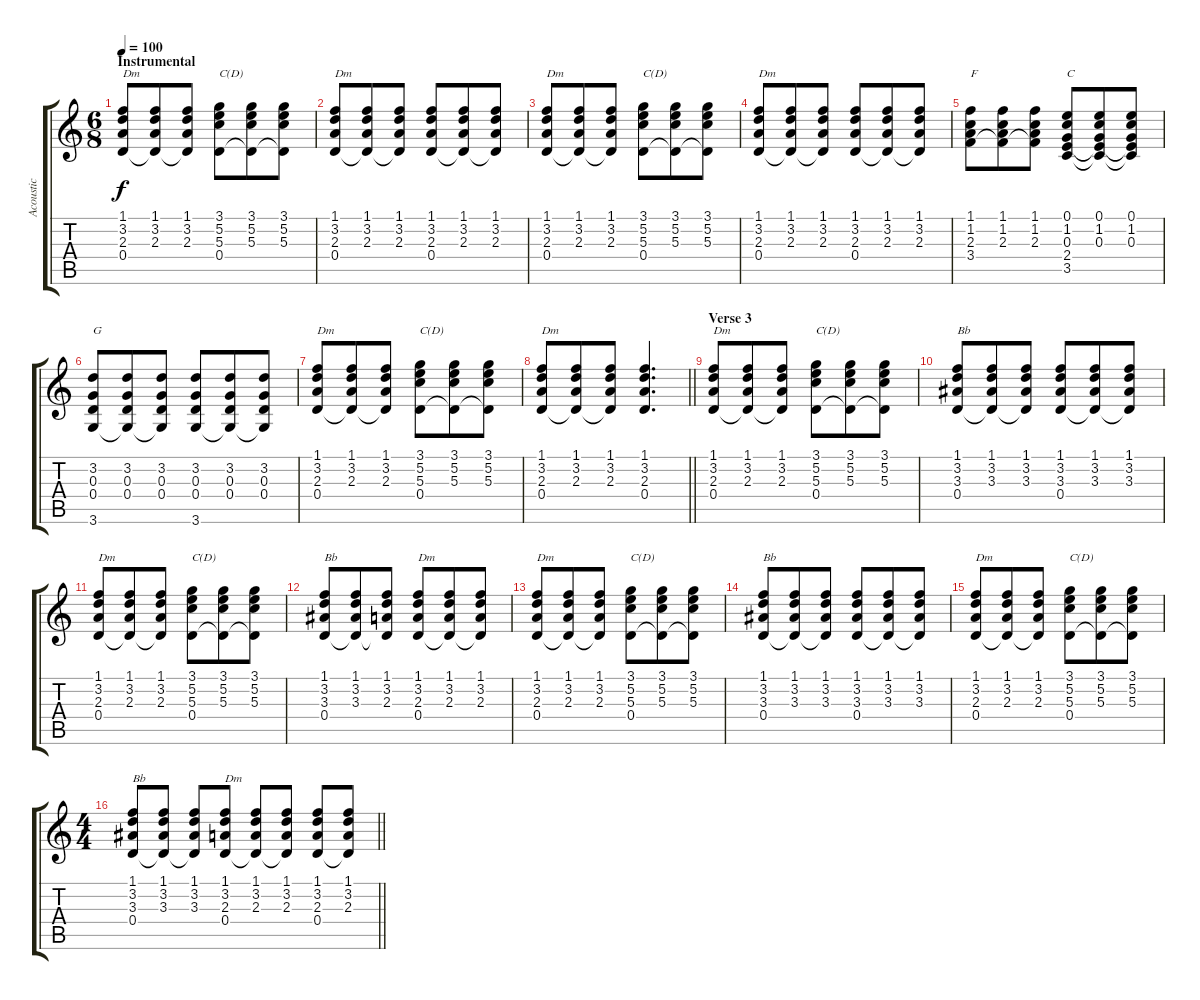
\track ("Acoustic" "Acoustic") {instrument acousticguitarsteel}
\staff {score tabs}
\tuning (E4 B3 G3 D3 A2 E2) {hide}
\ts (6 8)
\section ("" "Instrumental")
\tempo 100
\clef g2
\ks c
(1.1 3.2 2.3 0.4).8{txt "Dm" dy f} (1.1 3.2 2.3 0.4{t}).8 (1.1 3.2 2.3 0.4{t}).8 (3.1 5.2 5.3 0.4).8{txt "C(D)"} (3.1 5.2 5.3 0.4{t}).8 (3.1 5.2 5.3 0.4{t}).8 |
(1.1 3.2 2.3 0.4).8{txt "Dm"} (1.1 3.2 2.3 0.4{t}).8 (1.1 3.2 2.3 0.4{t}).8 (1.1 3.2 2.3 0.4).8 (1.1 3.2 2.3 0.4{t}).8 (1.1 3.2 2.3 0.4{t}).8 |
(1.1 3.2 2.3 0.4).8{txt "Dm"} (1.1 3.2 2.3 0.4{t}).8 (1.1 3.2 2.3 0.4{t}).8 (3.1 5.2 5.3 0.4).8{txt "C(D)"} (3.1 5.2 5.3 0.4{t}).8 (3.1 5.2 5.3 0.4{t}).8 |
(1.1 3.2 2.3 0.4).8{txt "Dm"} (1.1 3.2 2.3 0.4{t}).8 (1.1 3.2 2.3 0.4{t}).8 (1.1 3.2 2.3 0.4).8 (1.1 3.2 2.3 0.4{t}).8 (1.1 3.2 2.3 0.4{t}).8 |
(1.1 1.2 2.3 3.4).8{txt "F"} (1.1 1.2 2.3 3.4{t}).8 (1.1 1.2 2.3 3.4{t}).8 (0.1 1.2 0.3 2.4 3.5).8{txt "C"} (0.1 1.2 0.3 2.4{t} 3.5{t}).8 (0.1 1.2 0.3 2.4{t} 3.5{t}).8 |
(3.2 0.3 0.4 3.6).8{txt "G"} (3.2 0.3 0.4 3.6{t}).8 (3.2 0.3 0.4 3.6{t}).8 (3.2 0.3 0.4 3.6).8 (3.2 0.3 0.4 3.6{t}).8 (3.2 0.3 0.4 3.6{t}).8 |
(1.1 3.2 2.3 0.4).8{txt "Dm"} (1.1 3.2 2.3 0.4{t}).8 (1.1 3.2 2.3 0.4{t}).8 (3.1 5.2 5.3 0.4).8{txt "C(D)"} (3.1 5.2 5.3 0.4{t}).8 (3.1 5.2 5.3 0.4{t}).8 |
\barLineRight lightlight
(1.1 3.2 2.3 0.4).8{txt "Dm"} (1.1 3.2 2.3 0.4{t}).8 (1.1 3.2 2.3 0.4{t}).8 (1.1 3.2 2.3 0.4).4{d} |
\section ("" "Verse 3")
(1.1 3.2 2.3 0.4).8{txt "Dm"} (1.1 3.2 2.3 0.4{t}).8 (1.1 3.2 2.3 0.4{t}).8 (3.1 5.2 5.3 0.4).8{txt "C(D)"} (3.1 5.2 5.3 0.4{t}).8 (3.1 5.2 5.3 0.4{t}).8 |
(1.1 3.2 3.3 0.4).8{txt "Bb"} (1.1 3.2 3.3 0.4{t}).8 (1.1 3.2 3.3 0.4{t}).8 (1.1 3.2 3.3 0.4).8 (1.1 3.2 3.3 0.4{t}).8 (1.1 3.2 3.3 0.4{t}).8 |
(1.1 3.2 2.3 0.4).8{txt "Dm"} (1.1 3.2 2.3 0.4{t}).8 (1.1 3.2 2.3 0.4{t}).8 (3.1 5.2 5.3 0.4).8{txt "C(D)"} (3.1 5.2 5.3 0.4{t}).8 (3.1 5.2 5.3 0.4{t}).8 |
(1.1 3.2 3.3 0.4).8{txt "Bb"} (1.1 3.2 3.3 0.4{t}).8 (1.1 3.2 2.3 0.4{t}).8 (1.1 3.2 2.3 0.4).8{txt "Dm"} (1.1 3.2 2.3 0.4{t}).8 (1.1 3.2 2.3 0.4{t}).8 |
(1.1 3.2 2.3 0.4).8{txt "Dm"} (1.1 3.2 2.3 0.4{t}).8 (1.1 3.2 2.3 0.4{t}).8 (3.1 5.2 5.3 0.4).8{txt "C(D)"} (3.1 5.2 5.3 0.4{t}).8 (3.1 5.2 5.3 0.4{t}).8 |
(1.1 3.2 3.3 0.4).8{txt "Bb"} (1.1 3.2 3.3 0.4{t}).8 (1.1 3.2 3.3 0.4{t}).8 (1.1 3.2 3.3 0.4).8 (1.1 3.2 3.3 0.4{t}).8 (1.1 3.2 3.3 0.4{t}).8 |
(1.1 3.2 2.3 0.4).8{txt "Dm"} (1.1 3.2 2.3 0.4{t}).8 (1.1 3.2 2.3 0.4{t}).8 (3.1 5.2 5.3 0.4).8{txt "C(D)"} (3.1 5.2 5.3 0.4{t}).8 (3.1 5.2 5.3 0.4{t}).8 |
\ts (4 4)
\barLineRight lightlight
(1.1 3.2 3.3 0.4).8{txt "Bb"} (1.1 3.2 3.3 0.4{t}).8 (1.1 3.2 3.3 0.4{t}).8 (1.1 3.2 2.3 0.4).8{txt "Dm"} (1.1 3.2 2.3 0.4{t}).8 (1.1 3.2 2.3 0.4{t}).8 (1.1 3.2 2.3 0.4).8 (1.1 3.2 2.3 0.4{t}).8
